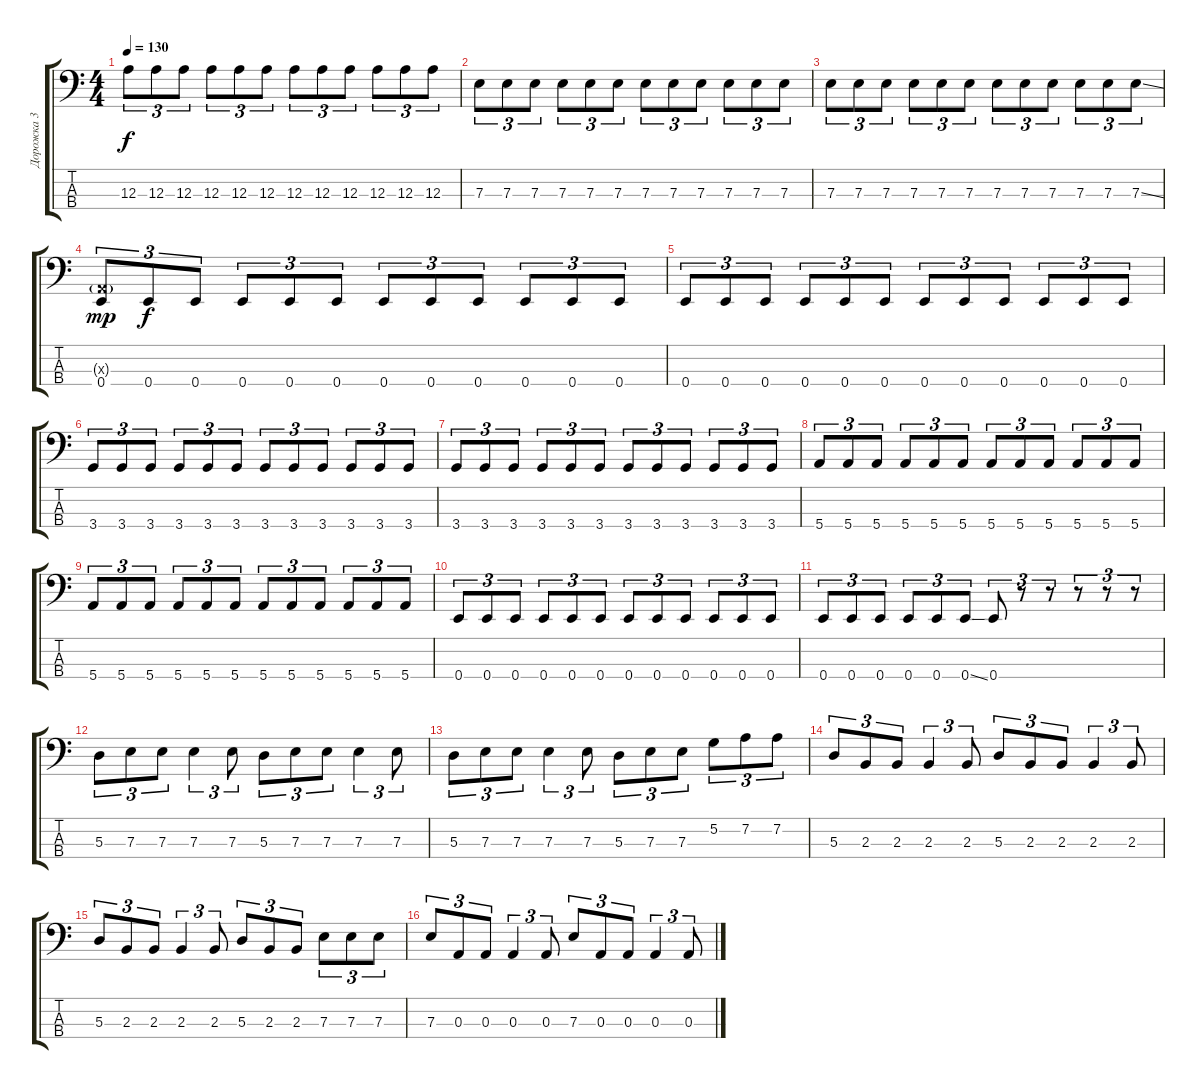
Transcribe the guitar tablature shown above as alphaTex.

\track ("Дорожка 3" "Дорожка 3") {instrument electricbasspick}
\staff {score tabs}
\tuning (G2 D2 A1 E1) {hide}
\ts (4 4)
\tempo 130
\clef f4
\ks c
12.3.8{tu (3 2) dy f} 12.3.8{tu (3 2)} 12.3.8{tu (3 2)} 12.3.8{tu (3 2)} 12.3.8{tu (3 2)} 12.3.8{tu (3 2)} 12.3.8{tu (3 2)} 12.3.8{tu (3 2)} 12.3.8{tu (3 2)} 12.3.8{tu (3 2)} 12.3.8{tu (3 2)} 12.3.8{tu (3 2)} |
7.3.8{tu (3 2)} 7.3.8{tu (3 2)} 7.3.8{tu (3 2)} 7.3.8{tu (3 2)} 7.3.8{tu (3 2)} 7.3.8{tu (3 2)} 7.3.8{tu (3 2)} 7.3.8{tu (3 2)} 7.3.8{tu (3 2)} 7.3.8{tu (3 2)} 7.3.8{tu (3 2)} 7.3.8{tu (3 2)} |
7.3.8{tu (3 2)} 7.3.8{tu (3 2)} 7.3.8{tu (3 2)} 7.3.8{tu (3 2)} 7.3.8{tu (3 2)} 7.3.8{tu (3 2)} 7.3.8{tu (3 2)} 7.3.8{tu (3 2)} 7.3.8{tu (3 2)} 7.3.8{tu (3 2)} 7.3.8{tu (3 2)} 7.3{ss}.8{tu (3 2)} |
(0.3{g x} 0.4).8{tu (3 2) dy mp} 0.4.8{tu (3 2) dy f} 0.4.8{tu (3 2)} 0.4.8{tu (3 2)} 0.4.8{tu (3 2)} 0.4.8{tu (3 2)} 0.4.8{tu (3 2)} 0.4.8{tu (3 2)} 0.4.8{tu (3 2)} 0.4.8{tu (3 2)} 0.4.8{tu (3 2)} 0.4.8{tu (3 2)} |
0.4.8{tu (3 2)} 0.4.8{tu (3 2)} 0.4.8{tu (3 2)} 0.4.8{tu (3 2)} 0.4.8{tu (3 2)} 0.4.8{tu (3 2)} 0.4.8{tu (3 2)} 0.4.8{tu (3 2)} 0.4.8{tu (3 2)} 0.4.8{tu (3 2)} 0.4.8{tu (3 2)} 0.4.8{tu (3 2)} |
3.4.8{tu (3 2)} 3.4.8{tu (3 2)} 3.4.8{tu (3 2)} 3.4.8{tu (3 2)} 3.4.8{tu (3 2)} 3.4.8{tu (3 2)} 3.4.8{tu (3 2)} 3.4.8{tu (3 2)} 3.4.8{tu (3 2)} 3.4.8{tu (3 2)} 3.4.8{tu (3 2)} 3.4.8{tu (3 2)} |
3.4.8{tu (3 2)} 3.4.8{tu (3 2)} 3.4.8{tu (3 2)} 3.4.8{tu (3 2)} 3.4.8{tu (3 2)} 3.4.8{tu (3 2)} 3.4.8{tu (3 2)} 3.4.8{tu (3 2)} 3.4.8{tu (3 2)} 3.4.8{tu (3 2)} 3.4.8{tu (3 2)} 3.4.8{tu (3 2)} |
5.4.8{tu (3 2)} 5.4.8{tu (3 2)} 5.4.8{tu (3 2)} 5.4.8{tu (3 2)} 5.4.8{tu (3 2)} 5.4.8{tu (3 2)} 5.4.8{tu (3 2)} 5.4.8{tu (3 2)} 5.4.8{tu (3 2)} 5.4.8{tu (3 2)} 5.4.8{tu (3 2)} 5.4.8{tu (3 2)} |
5.4.8{tu (3 2)} 5.4.8{tu (3 2)} 5.4.8{tu (3 2)} 5.4.8{tu (3 2)} 5.4.8{tu (3 2)} 5.4.8{tu (3 2)} 5.4.8{tu (3 2)} 5.4.8{tu (3 2)} 5.4.8{tu (3 2)} 5.4.8{tu (3 2)} 5.4.8{tu (3 2)} 5.4.8{tu (3 2)} |
0.4.8{tu (3 2)} 0.4.8{tu (3 2)} 0.4.8{tu (3 2)} 0.4.8{tu (3 2)} 0.4.8{tu (3 2)} 0.4.8{tu (3 2)} 0.4.8{tu (3 2)} 0.4.8{tu (3 2)} 0.4.8{tu (3 2)} 0.4.8{tu (3 2)} 0.4.8{tu (3 2)} 0.4.8{tu (3 2)} |
0.4.8{tu (3 2)} 0.4.8{tu (3 2)} 0.4.8{tu (3 2)} 0.4.8{tu (3 2)} 0.4.8{tu (3 2)} 0.4{ss}.8{tu (3 2)} 0.4.8{tu (3 2)} r.8{tu (3 2)} r.8{tu (3 2)} r.8{tu (3 2)} r.8{tu (3 2)} r.8{tu (3 2)} |
5.3.8{tu (3 2)} 7.3.8{tu (3 2)} 7.3.8{tu (3 2)} 7.3.4{tu (3 2)} 7.3.8{tu (3 2)} 5.3.8{tu (3 2)} 7.3.8{tu (3 2)} 7.3.8{tu (3 2)} 7.3.4{tu (3 2)} 7.3.8{tu (3 2)} |
5.3.8{tu (3 2)} 7.3.8{tu (3 2)} 7.3.8{tu (3 2)} 7.3.4{tu (3 2)} 7.3.8{tu (3 2)} 5.3.8{tu (3 2)} 7.3.8{tu (3 2)} 7.3.8{tu (3 2)} 5.2.8{tu (3 2)} 7.2.8{tu (3 2)} 7.2.8{tu (3 2)} |
5.3.8{tu (3 2)} 2.3.8{tu (3 2)} 2.3.8{tu (3 2)} 2.3.4{tu (3 2)} 2.3.8{tu (3 2)} 5.3.8{tu (3 2)} 2.3.8{tu (3 2)} 2.3.8{tu (3 2)} 2.3.4{tu (3 2)} 2.3.8{tu (3 2)} |
5.3.8{tu (3 2)} 2.3.8{tu (3 2)} 2.3.8{tu (3 2)} 2.3.4{tu (3 2)} 2.3.8{tu (3 2)} 5.3.8{tu (3 2)} 2.3.8{tu (3 2)} 2.3.8{tu (3 2)} 7.3.8{tu (3 2)} 7.3.8{tu (3 2)} 7.3.8{tu (3 2)} |
7.3.8{tu (3 2)} 0.3.8{tu (3 2)} 0.3.8{tu (3 2)} 0.3.4{tu (3 2)} 0.3.8{tu (3 2)} 7.3.8{tu (3 2)} 0.3.8{tu (3 2)} 0.3.8{tu (3 2)} 0.3.4{tu (3 2)} 0.3.8{tu (3 2)}
